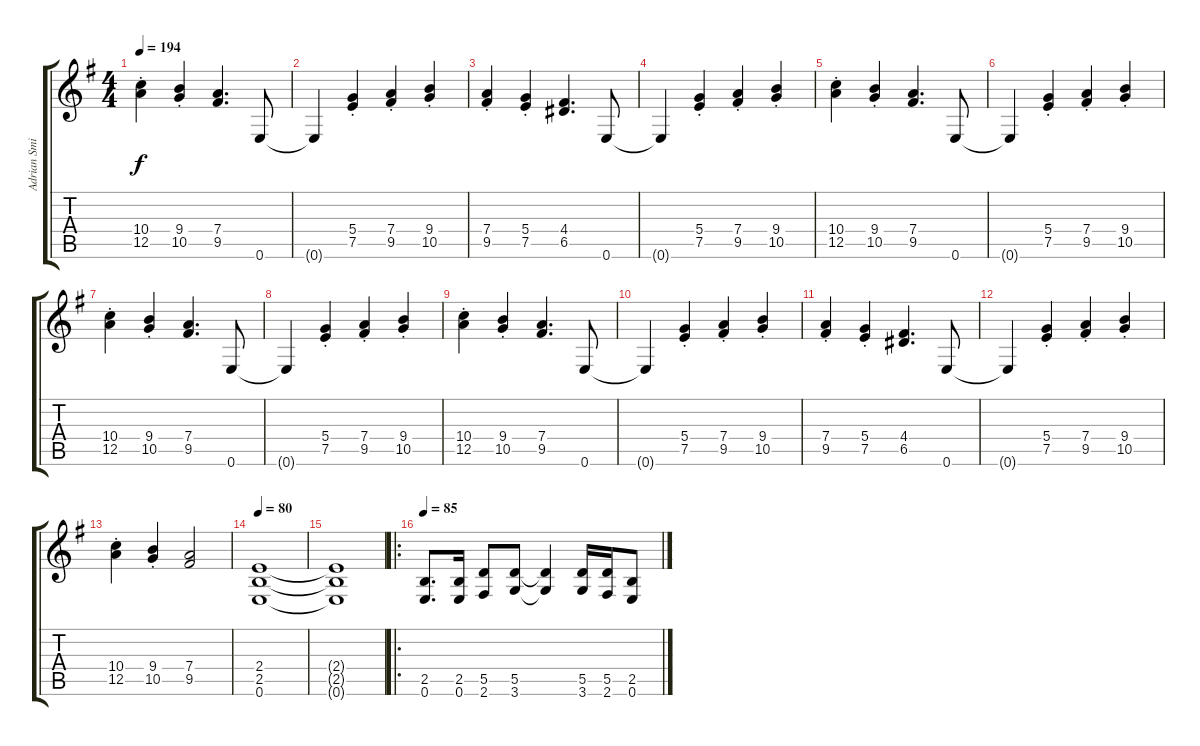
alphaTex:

\track ("Adrian Smith" "Adrian Smi") {instrument acousticguitarnylon}
\staff {score tabs}
\tuning (E4 B3 G3 D3 A2 E2) {hide}
\ts (4 4)
\tempo 194
\clef g2
\ks g
(10.4{st} 12.5{st}).4{dy f} (9.4{st} 10.5{st}).4 (7.4 9.5).4{d} 0.6.8 |
0.6{t}.4 (5.4{st} 7.5{st}).4 (7.4{st} 9.5{st}).4 (9.4{st} 10.5{st}).4 |
(7.4{st} 9.5{st}).4 (5.4{st} 7.5{st}).4 (4.4 6.5).4{d} 0.6.8 |
0.6{t}.4 (5.4{st} 7.5{st}).4 (7.4{st} 9.5{st}).4 (9.4{st} 10.5{st}).4 |
(10.4{st} 12.5{st}).4 (9.4{st} 10.5{st}).4 (7.4 9.5).4{d} 0.6.8 |
0.6{t}.4 (5.4{st} 7.5{st}).4 (7.4{st} 9.5{st}).4 (9.4{st} 10.5{st}).4 |
(10.4{st} 12.5{st}).4 (9.4{st} 10.5{st}).4 (7.4 9.5).4{d} 0.6.8 |
0.6{t}.4 (5.4{st} 7.5{st}).4 (7.4{st} 9.5{st}).4 (9.4{st} 10.5{st}).4 |
(10.4{st} 12.5{st}).4 (9.4{st} 10.5{st}).4 (7.4 9.5).4{d} 0.6.8 |
0.6{t}.4 (5.4{st} 7.5{st}).4 (7.4{st} 9.5{st}).4 (9.4{st} 10.5{st}).4 |
(7.4{st} 9.5{st}).4 (5.4{st} 7.5{st}).4 (4.4 6.5).4{d} 0.6.8 |
0.6{t}.4 (5.4{st} 7.5{st}).4 (7.4{st} 9.5{st}).4 (9.4{st} 10.5{st}).4 |
(10.4{st} 12.5{st}).4 (9.4{st} 10.5{st}).4 (7.4 9.5).2 |
\tempo 80
(2.4 2.5 0.6).1 |
(2.4{t} 2.5{t} 0.6{t}).1 |
\ro
\tempo 85
(2.5 0.6).8{d} (2.5 0.6).16 (5.5 2.6).8 (5.5 3.6).8 (5.5{t} 3.6{t}).4 (5.5 3.6).16 (5.5 2.6).16 (2.5 0.6).8
